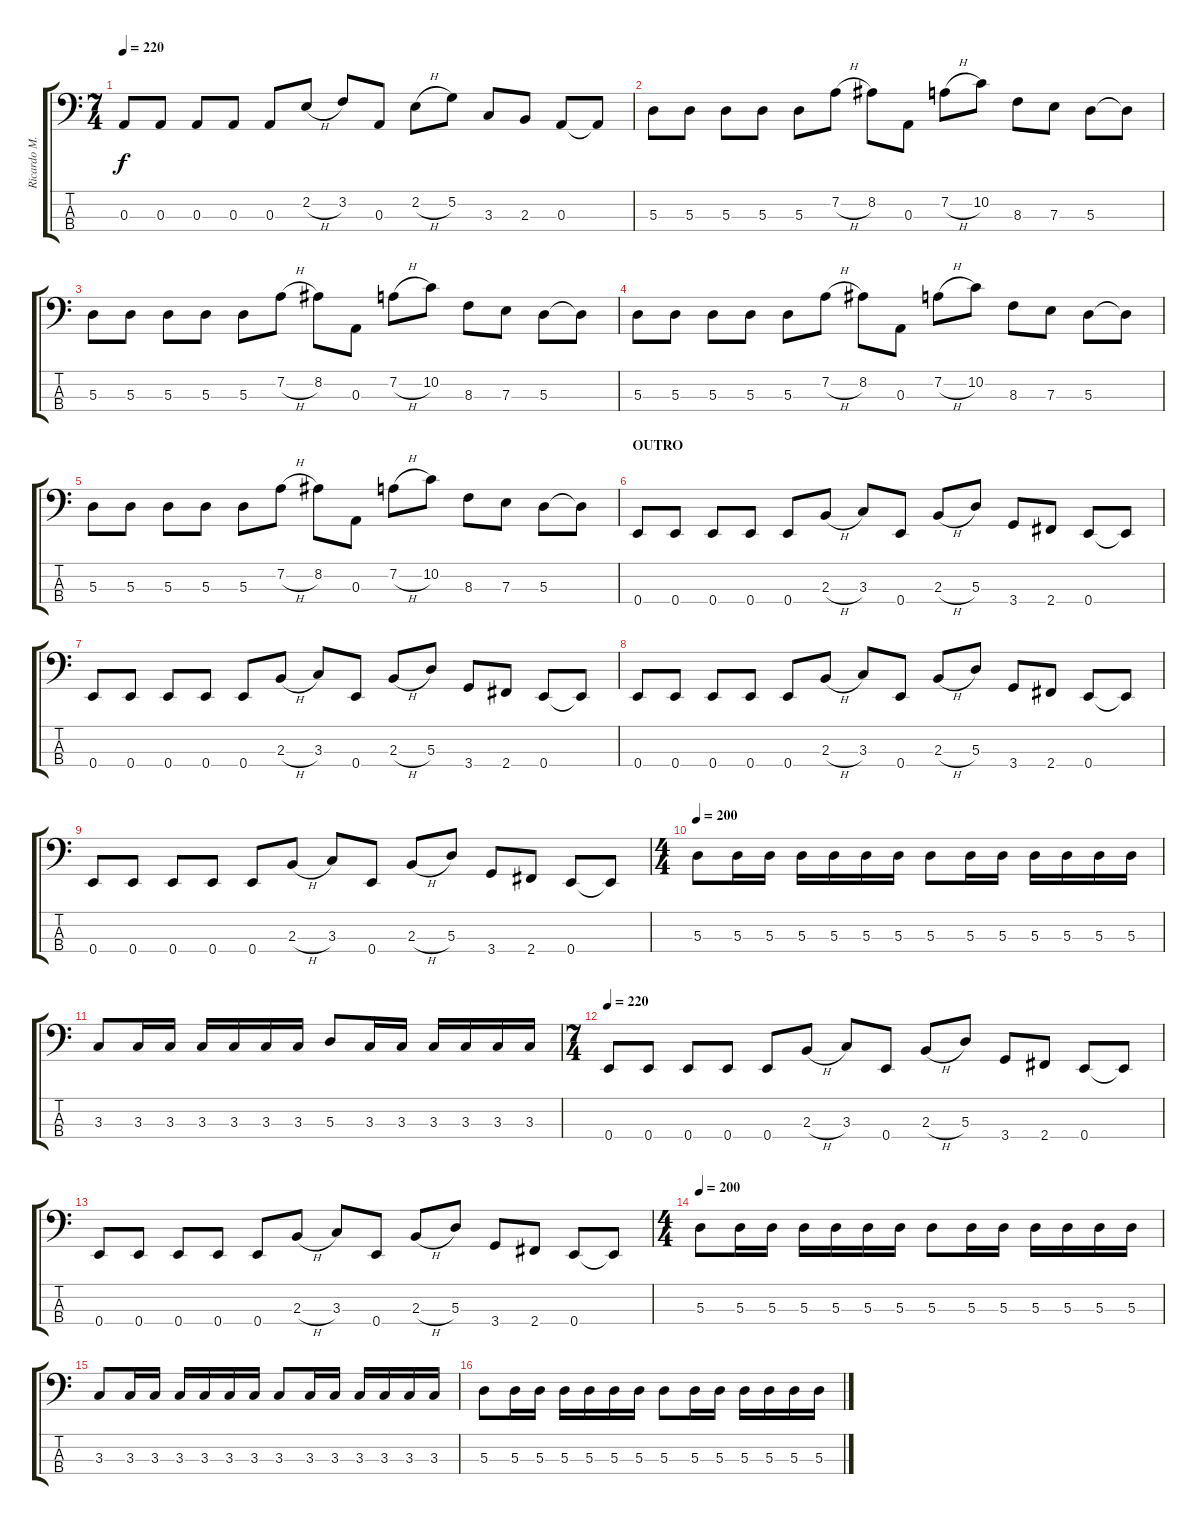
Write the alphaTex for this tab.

\track ("Ricardo M. (Bajo)" "Ricardo M.") {instrument electricbassfinger}
\staff {score tabs}
\tuning (G2 D2 A1 E1) {hide}
\ts (7 4)
\tempo 220
\clef f4
\ks c
0.3.8{dy f} 0.3.8 0.3.8 0.3.8 0.3.8 2.2{h}.8 3.2.8 0.3.8 2.2{h}.8 5.2.8 3.3.8 2.3.8 0.3.8 0.3{t}.8 |
5.3.8 5.3.8 5.3.8 5.3.8 5.3.8 7.2{h}.8 8.2.8 0.3.8 7.2{h}.8 10.2.8 8.3.8 7.3.8 5.3.8 5.3{t}.8 |
5.3.8 5.3.8 5.3.8 5.3.8 5.3.8 7.2{h}.8 8.2.8 0.3.8 7.2{h}.8 10.2.8 8.3.8 7.3.8 5.3.8 5.3{t}.8 |
5.3.8 5.3.8 5.3.8 5.3.8 5.3.8 7.2{h}.8 8.2.8 0.3.8 7.2{h}.8 10.2.8 8.3.8 7.3.8 5.3.8 5.3{t}.8 |
5.3.8 5.3.8 5.3.8 5.3.8 5.3.8 7.2{h}.8 8.2.8 0.3.8 7.2{h}.8 10.2.8 8.3.8 7.3.8 5.3.8 5.3{t}.8 |
\section ("" "OUTRO")
0.4.8 0.4.8 0.4.8 0.4.8 0.4.8 2.3{h}.8 3.3.8 0.4.8 2.3{h}.8 5.3.8 3.4.8 2.4.8 0.4.8 0.4{t}.8 |
0.4.8 0.4.8 0.4.8 0.4.8 0.4.8 2.3{h}.8 3.3.8 0.4.8 2.3{h}.8 5.3.8 3.4.8 2.4.8 0.4.8 0.4{t}.8 |
0.4.8 0.4.8 0.4.8 0.4.8 0.4.8 2.3{h}.8 3.3.8 0.4.8 2.3{h}.8 5.3.8 3.4.8 2.4.8 0.4.8 0.4{t}.8 |
0.4.8 0.4.8 0.4.8 0.4.8 0.4.8 2.3{h}.8 3.3.8 0.4.8 2.3{h}.8 5.3.8 3.4.8 2.4.8 0.4.8 0.4{t}.8 |
\ts (4 4)
\tempo 200
5.3.8 5.3.16 5.3.16 5.3.16 5.3.16 5.3.16 5.3.16 5.3.8 5.3.16 5.3.16 5.3.16 5.3.16 5.3.16 5.3.16 |
3.3.8 3.3.16 3.3.16 3.3.16 3.3.16 3.3.16 3.3.16 5.3.8 3.3.16 3.3.16 3.3.16 3.3.16 3.3.16 3.3.16 |
\ts (7 4)
\tempo 220
0.4.8 0.4.8 0.4.8 0.4.8 0.4.8 2.3{h}.8 3.3.8 0.4.8 2.3{h}.8 5.3.8 3.4.8 2.4.8 0.4.8 0.4{t}.8 |
0.4.8 0.4.8 0.4.8 0.4.8 0.4.8 2.3{h}.8 3.3.8 0.4.8 2.3{h}.8 5.3.8 3.4.8 2.4.8 0.4.8 0.4{t}.8 |
\ts (4 4)
\tempo 200
5.3.8 5.3.16 5.3.16 5.3.16 5.3.16 5.3.16 5.3.16 5.3.8 5.3.16 5.3.16 5.3.16 5.3.16 5.3.16 5.3.16 |
3.3.8 3.3.16 3.3.16 3.3.16 3.3.16 3.3.16 3.3.16 3.3.8 3.3.16 3.3.16 3.3.16 3.3.16 3.3.16 3.3.16 |
5.3.8 5.3.16 5.3.16 5.3.16 5.3.16 5.3.16 5.3.16 5.3.8 5.3.16 5.3.16 5.3.16 5.3.16 5.3.16 5.3.16
